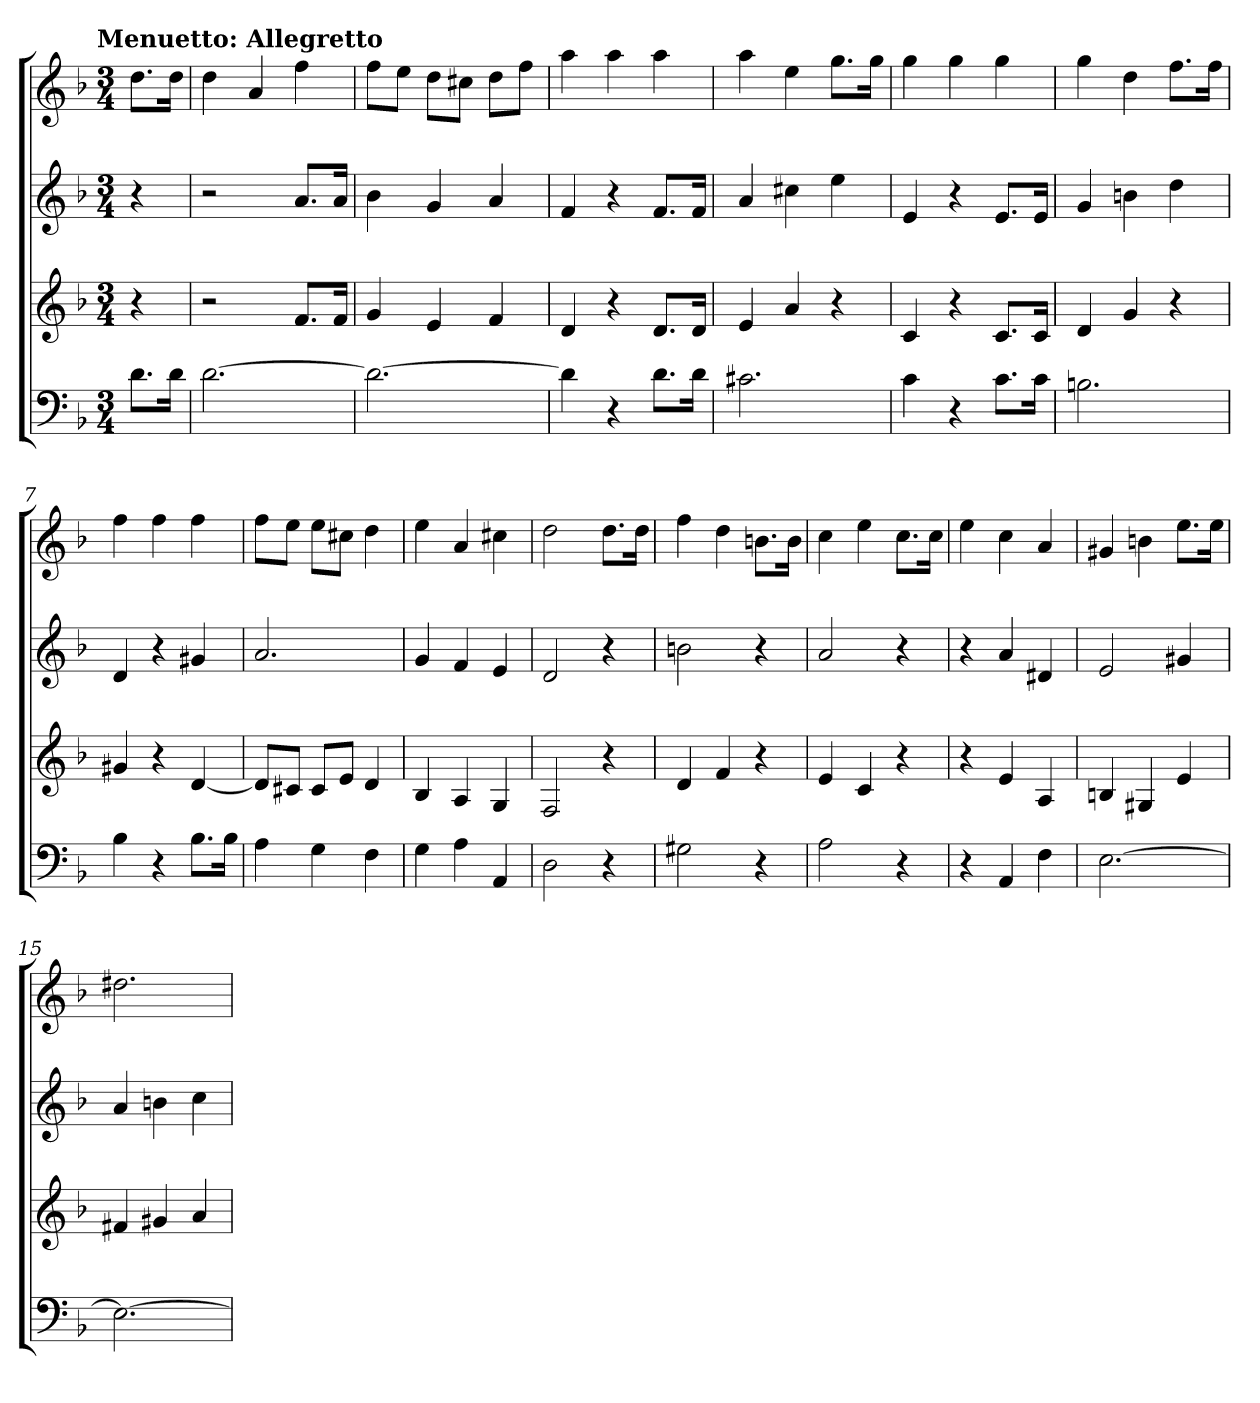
**kern	**kern	**kern	**kern
*part4	*part3	*part2	*part1
*staff4	*staff3	*staff2	*staff1
*k[b-]	*k[b-]	*k[b-]	*k[b-]
*d:	*d:	*d:	*d:
!!LO:TX:omd:t=Menuetto&colon; Allegretto
*M3/4	*M3/4	*M3/4	*M3/4
*MM108	*MM108	*MM108	*MM108
=	=	=	=
8.dL	4r	4r	8.ddL
16dJk	.	.	16ddJk
=1	=1	=1	=1
[2.d	2r	2r	4dd
.	.	.	4a
.	8.fL	8.aL	4ff
.	16fJk	16aJk	.
=2	=2	=2	=2
2.d_	4g	4b-	8ffL
.	.	.	8eeJ
.	4e	4g	8ddL
.	.	.	8cc#XJ
.	4f	4a	8ddL
.	.	.	8ffJ
=3	=3	=3	=3
4d]	4d	4f	4aa
4r	4r	4r	4aa
8.dL	8.dL	8.fL	4aa
16dJk	16dJk	16fJk	.
=4	=4	=4	=4
2.c#X	4e	4a	4aa
.	4a	4cc#X	4ee
.	4r	4ee	8.ggL
.	.	.	16ggJk
=5	=5	=5	=5
4c	4c	4e	4gg
4r	4r	4r	4gg
8.cL	8.cL	8.eL	4gg
16cJk	16cJk	16eJk	.
=6	=6	=6	=6
2.Bn	4d	4g	4gg
.	4g	4bn	4dd
.	4r	4dd	8.ffL
.	.	.	16ffJk
=7	=7	=7	=7
4B-	4g#X	4d	4ff
4r	4r	4r	4ff
8.B-L	[4d	4g#X	4ff
16B-Jk	.	.	.
=8	=8	=8	=8
4A	8dL]	2.a	8ffL
.	8c#XJ	.	8eeJ
4G	8c#L	.	8eeL
.	8eJ	.	8cc#XJ
4F	4d	.	4dd
=9	=9	=9	=9
4G	4B-	4g	4ee
4A	4A	4f	4a
4AA	4G	4e	4cc#X
=10	=10	=10	=10
2D	2F	2d	2dd
4r	4r	4r	8.ddL
.	.	.	16ddJk
=11	=11	=11	=11
2G#X	4d	2bn	4ff
.	4f	.	4dd
4r	4r	4r	8.bnL
.	.	.	16bJk
=12	=12	=12	=12
2A	4e	2a	4cc
.	4c	.	4ee
4r	4r	4r	8.ccL
.	.	.	16ccJk
=13	=13	=13	=13
4r	4r	4r	4ee
4AA	4e	4a	4cc
4F	4A	4d#X	4a
=14	=14	=14	=14
[2.E	4Bn	2e	4g#X
.	4G#X	.	4bn
.	4e	4g#X	8.eeL
.	.	.	16eeJk
=15	=15	=15	=15
2.E_	4f#X	4a	2.dd#X
.	4g#X	4bn	.
.	4a	4cc	.
=	=	=	=
*-	*-	*-	*-
